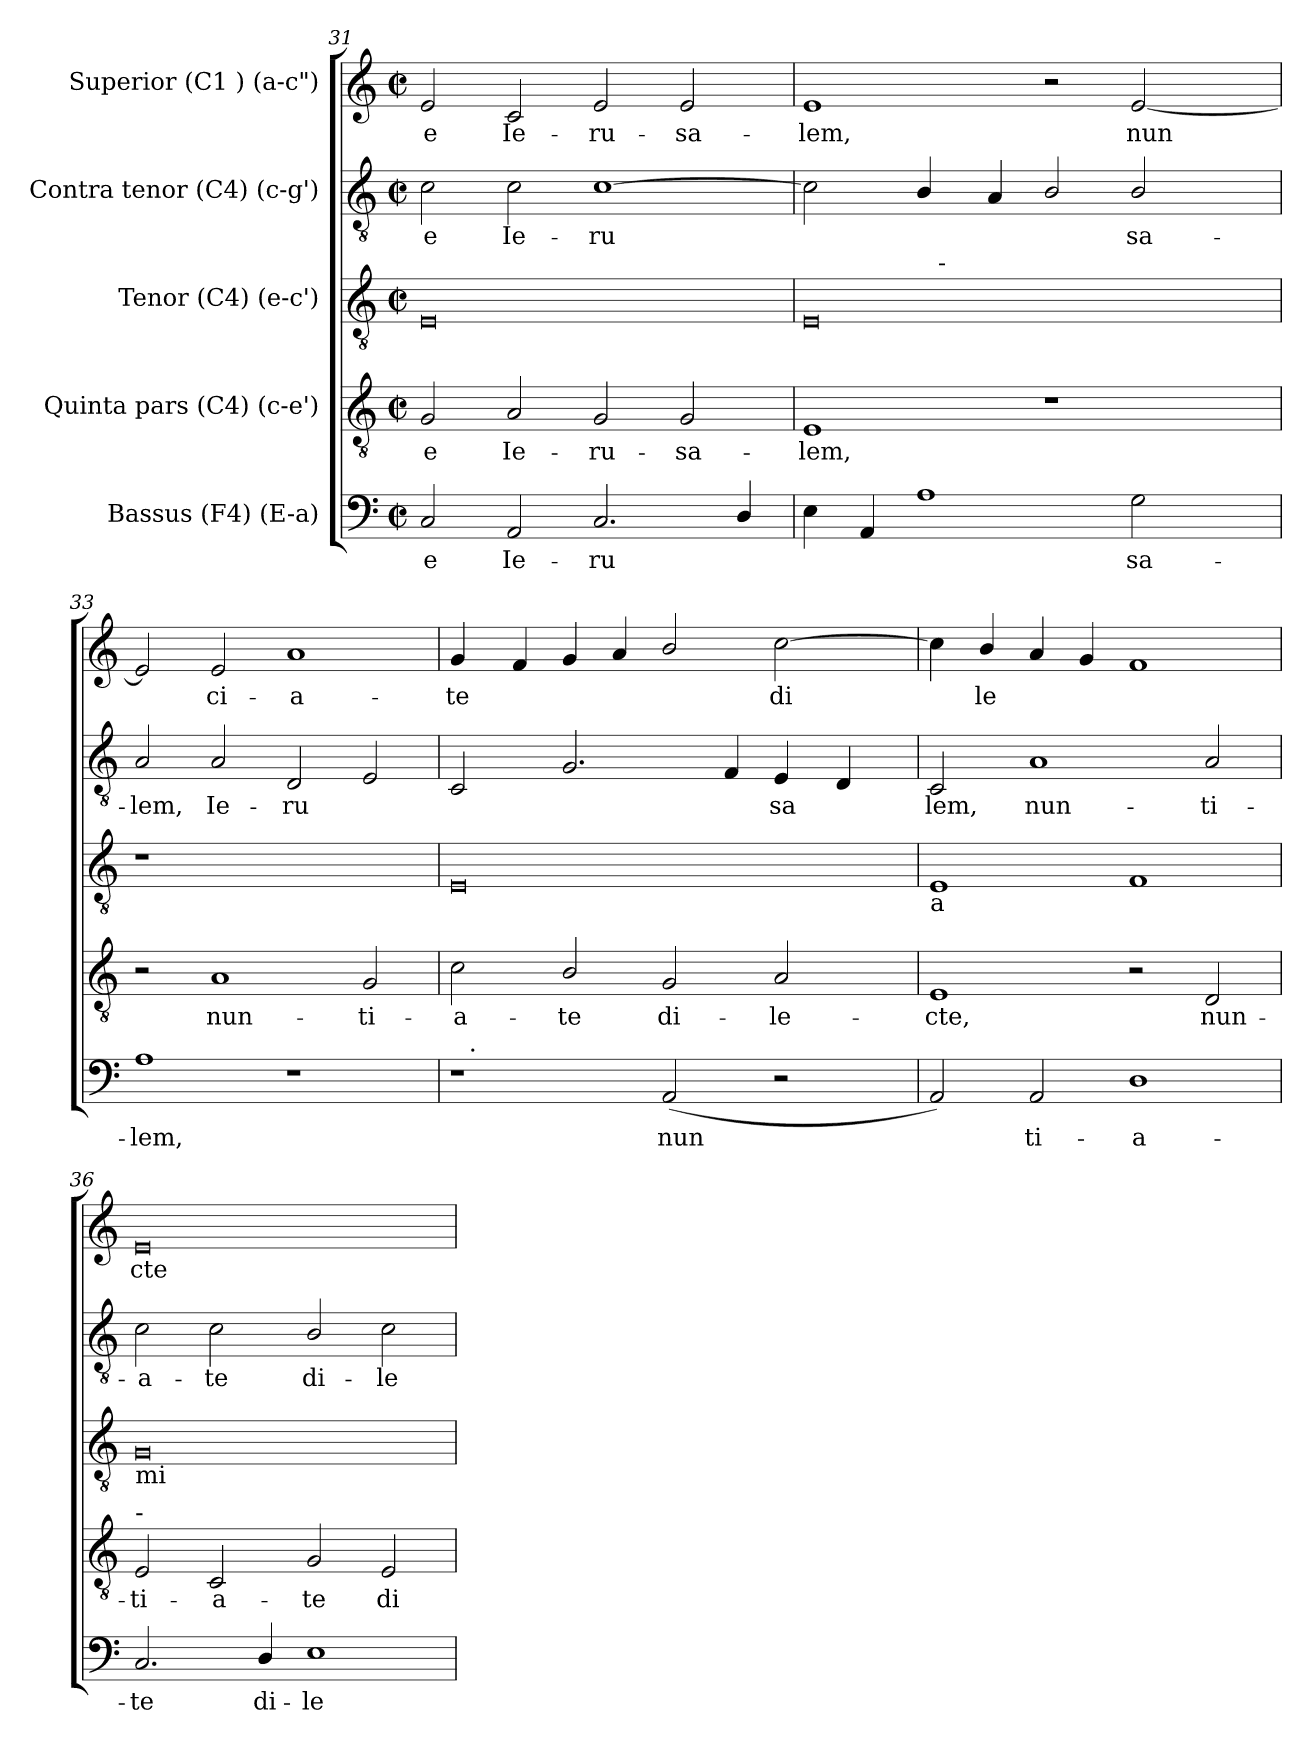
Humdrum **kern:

**kern	**text	**kern	**text	**kern	**kern	**text	**kern	**text
*part5	*part5	*part4	*part4	*part3	*part2	*part2	*part1	*part1
*staff5	*staff5	*staff4	*staff4	*staff3	*staff2	*staff2	*staff1	*staff1
*I"Bassus (F4)  (E-a)	*	*I"Quinta pars (C4)  (c-e')	*	*I"Tenor (C4)  (e-c')	*I"Contra tenor (C4)  (c-g')	*	*I"Superior (C1 )  (a-c")	*
*clefF4	*	*clefGv2	*	*clefGv2	*clefGv2	*	*clefG2	*
*k[]	*	*k[]	*	*k[]	*k[]	*	*k[]	*
*C:	*	*C:	*	*C:	*C:	*	*C:	*
*M2/2	*	*M2/2	*	*M2/2	*M2/2	*	*M2/2	*
*met(c|)	*	*met(c|)	*	*met(c|)	*met(c|)	*	*met(c|)	*
=31	=31	=31	=31	=31	=31	=31	=31	=31
!	!LO:LY:b:cj	!	!LO:LY:b:rj	!	!	!LO:LY:b:cj	!	!LO:LY:b:cj
2C/	-e	2G/	-e	0E	2c\	-e	2e/	-e
!	!LO:LY:b:cj	!	!LO:LY:b:rj	!	!	!LO:LY:b:cj	!	!LO:LY:b:cj
2AA/	Ie-	2A/	Ie-	.	2c\	Ie-	2c/	Ie-
!	!LO:LY:b:cj	!	!LO:LY:b:rj	!	!	!LO:LY:b:cj	!	!LO:LY:b:cj
2.C/	-ru-	2G/	-ru-	.	[<1c	-ru-	2e/	-ru-
!	!	!	!LO:LY:b:rj	!	!	!	!	!LO:LY:b:cj
.	.	2G/	-sa-	.	.	.	2e/	-sa-
!	!LO:LY:b:cj	!	!	!	!	!	!	!
4D/	--	.	.	.	.	.	.	.
!!LO:PB:g=z
=32	=32	=32	=32	=32	=32	=32	=32	=32
!	!	!	!	!LO:TX:b:t=a,	!	!	!	!
!	!LO:LY:b:cj	!	!LO:LY:b:rj	!	!	!LO:LY:b:cj	!	!LO:LY:b:cj
*	*	*	*	*^	*	*	*	*
4E\	--	1E	-lem,	0E	2ryy	2c\]	--	1e	-lem,
!	!LO:LY:b:cj	!	!	!	!	!	!	!	!
4AA/	--	.	.	.	.	.	.	.	.
!	!LO:LY:b:cj	!	!	!	!	!	!LO:LY:b:cj	!	!
1A	--	.	.	.	32.ryy	4B/	--	.	.
!	!	!	!	!	!LO:TX:a:t=-	!	!	!	!
.	.	.	.	.	1ryy	.	.	.	.
!	!	!	!	!	!	!	!LO:LY:b:cj	!	!
.	.	.	.	.	.	4A/	--	.	.
!	!	!	!	!	!	!	!LO:LY:b:cj	!	!
.	.	1r	.	.	.	2B/	--	2r	.
!	!LO:LY:b:cj	!	!	!	!	!	!LO:LY:b:cj	!	!LO:LY:b:cj
2G\	-sa-	.	.	.	.	2B/	-sa-	[<2e/	nun-
.	.	.	.	.	4ryy	.	.	.	.
.	.	.	.	.	8ryy	.	.	.	.
.	.	.	.	.	16ryy	.	.	.	.
.	.	.	.	.	64ryy	.	.	.	.
=33	=33	=33	=33	=33	=33	=33	=33	=33	=33
!	!LO:LY:b:cj	!	!	!	!	!	!LO:LY:b:cj	!	!LO:LY:b:cj
*	*	*	*	*v	*v	*	*	*	*
1A	-lem,	2r	.	1r	2A/	-lem,	2e/]	--
!	!	!	!LO:LY:b:rj	!	!	!LO:LY:b:cj	!	!LO:LY:b:cj
.	.	1A	nun-	.	2A/	Ie-	2e/	-ci-
!	!	!	!	!	!	!LO:LY:b:cj	!	!LO:LY:b:cj
1r	.	.	.	1ryy	2D/	-ru-	1a	-a-
!	!	!	!LO:LY:b:rj	!	!	!LO:LY:b:cj	!	!
.	.	2G/	-ti-	.	2E/	--	.	.
=34	=34	=34	=34	=34	=34	=34	=34	=34
!	!	!	!LO:LY:b:rj	!	!	!LO:LY:b:cj	!	!LO:LY:b:cj
*^	*	*	*	*	*	*	*	*
1r	32.ryy	.	2c\	-a-	0E	2C/	--	4g/	-te
!	!LO:TX:a:t=.	!	!	!	!	!	!	!	!
.	1ryy	.	.	.	.	.	.	.	.
!	!	!	!	!	!	!	!	!	!LO:LY:b:cj
.	.	.	.	.	.	.	.	4f/	.
!	!	!	!	!LO:LY:b:rj	!	!	!LO:LY:b:cj	!	!LO:LY:b:cj
.	.	.	2B/	-te	.	2.G/	--	4g/	.
!	!	!	!	!	!	!	!	!	!LO:LY:b:cj
.	.	.	.	.	.	.	.	4a/	.
!	!	!LO:LY:b:cj	!	!LO:LY:b:rj	!	!	!	!	!LO:LY:b:cj
(<2AA/	.	nun-	2G/	di-	.	.	.	2b/	.
.	2ryy	.	.	.	.	.	.	.	.
!	!	!	!	!	!	!	!LO:LY:b:cj	!	!
.	.	.	.	.	.	4F/	--	.	.
!	!	!	!	!LO:LY:b:rj	!	!	!LO:LY:b:cj	!	!LO:LY:b:cj
2r	.	.	2A/	-le-	.	4E/	-sa-	[>2cc\	di-
.	4ryy	.	.	.	.	.	.	.	.
!	!	!	!	!	!	!	!LO:LY:b:cj	!	!
.	.	.	.	.	.	4D/	--	.	.
.	8ryy	.	.	.	.	.	.	.	.
.	16ryy	.	.	.	.	.	.	.	.
.	64ryy	.	.	.	.	.	.	.	.
=35	=35	=35	=35	=35	=35	=35	=35	=35	=35
!	!	!	!	!	!LO:TX:b:t=a	!	!	!	!
!	!	!LO:LY:b:cj	!	!LO:LY:b:rj	!	!	!LO:LY:b:cj	!	!LO:LY:b:cj
*v	*v	*	*	*	*	*	*	*	*
2AA/)	--	1E	-cte,	1E	2C/	-lem,	4cc\]	--
!	!	!	!	!	!	!	!	!LO:LY:b:cj
.	.	.	.	.	.	.	4b/	-le-
!	!LO:LY:b:cj	!	!	!	!	!LO:LY:b:cj	!	!LO:LY:b:cj
2AA/	-ti-	.	.	.	1A	nun-	4a/	--
!	!	!	!	!	!	!	!	!LO:LY:b:cj
.	.	.	.	.	.	.	4g/	--
!	!LO:LY:b:cj	!	!	!	!	!	!	!LO:LY:b:cj
1D	-a-	2r	.	1F	.	.	1f	--
!	!	!	!LO:LY:b:rj	!	!	!LO:LY:b:cj	!	!
.	.	2D/	nun-	.	2A/	-ti-	.	.
!!LO:PB:g=z
=36	=36	=36	=36	=36	=36	=36	=36	=36
!	!	!	!	!LO:TX:b:t=mi	!	!	!	!
!	!	!LO:TX:a:t=-	!	!	!	!	!	!
!	!LO:LY:b:cj	!	!LO:LY:b:rj	!	!	!LO:LY:b:cj	!	!LO:LY:b:cj
2.C/	-te	2E/	-ti-	0G	2c\	-a-	0e	-cte
!	!	!	!LO:LY:b:rj	!	!	!LO:LY:b:cj	!	!
.	.	2C/	-a-	.	2c\	-te	.	.
!	!LO:LY:b:cj	!	!	!	!	!	!	!
4D/	di-	.	.	.	.	.	.	.
!	!LO:LY:b:cj	!	!LO:LY:b:rj	!	!	!LO:LY:b:cj	!	!
1E	-le-	2G/	-te	.	2B/	di-	.	.
!	!	!	!LO:LY:b:rj	!	!	!LO:LY:b:cj	!	!
.	.	2E/	di-	.	2c\	-le-	.	.
=	=	=	=	=	=	=	=	=
*-	*-	*-	*-	*-	*-	*-	*-	*-
